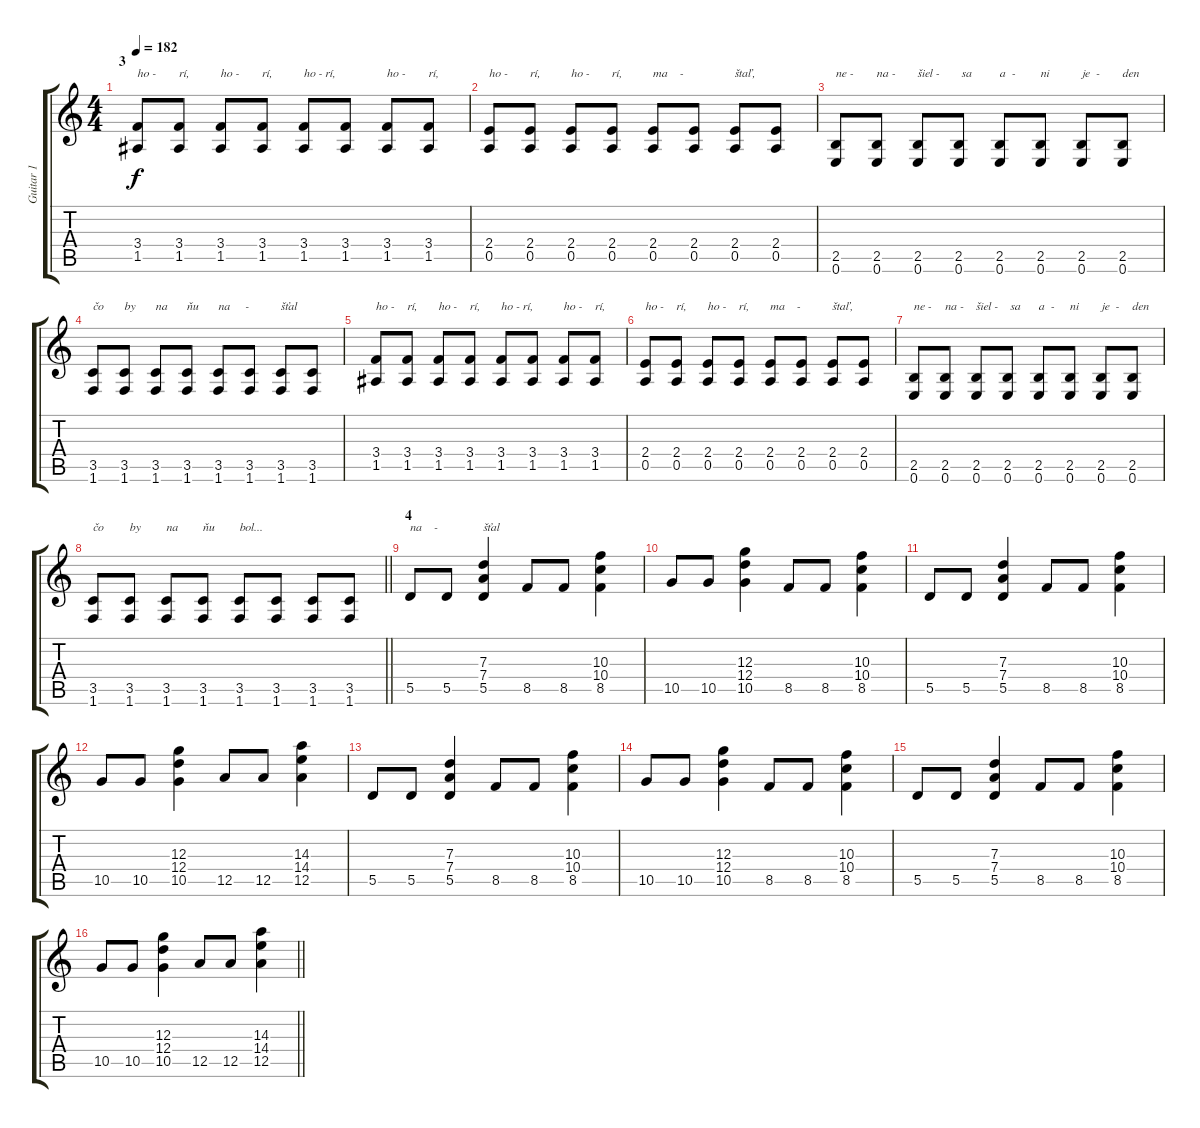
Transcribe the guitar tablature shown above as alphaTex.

\track ("Guitar 1" "Guitar 1") {instrument distortionguitar}
\staff {score tabs}
\tuning (E4 B3 G3 D3 A2 E2) {hide}
\ts (4 4)
\section ("" "3")
\tempo 182
\clef g2
\ks c
(3.4 1.5).8{txt "ho -" dy f} (3.4 1.5).8{txt "rí,"} (3.4 1.5).8{txt "ho -"} (3.4 1.5).8{txt "rí,"} (3.4 1.5).8{txt "ho - rí,"} (3.4 1.5).8 (3.4 1.5).8{txt "ho -"} (3.4 1.5).8{txt "rí,"} |
(2.4 0.5).8{txt "ho -"} (2.4 0.5).8{txt "rí,"} (2.4 0.5).8{txt "ho -"} (2.4 0.5).8{txt "rí,"} (2.4 0.5).8{txt "ma    -"} (2.4 0.5).8 (2.4 0.5).8{txt "štaľ,"} (2.4 0.5).8 |
(2.5 0.6).8{txt "ne -"} (2.5 0.6).8{txt "na -"} (2.5 0.6).8{txt "šiel -"} (2.5 0.6).8{txt " sa"} (2.5 0.6).8{txt "a  -"} (2.5 0.6).8{txt "ni"} (2.5 0.6).8{txt "je  -"} (2.5 0.6).8{txt "den"} |
(3.5 1.6).8{txt "čo"} (3.5 1.6).8{txt "by"} (3.5 1.6).8{txt "na"} (3.5 1.6).8{txt "ňu"} (3.5 1.6).8{txt "na     -"} (3.5 1.6).8 (3.5 1.6).8{txt "šťal"} (3.5 1.6).8 |
(3.4 1.5).8{txt "ho -"} (3.4 1.5).8{txt "rí,"} (3.4 1.5).8{txt "ho -"} (3.4 1.5).8{txt "rí,"} (3.4 1.5).8{txt "ho - rí,"} (3.4 1.5).8 (3.4 1.5).8{txt "ho -"} (3.4 1.5).8{txt "rí,"} |
(2.4 0.5).8{txt "ho -"} (2.4 0.5).8{txt "rí,"} (2.4 0.5).8{txt "ho -"} (2.4 0.5).8{txt "rí,"} (2.4 0.5).8{txt "ma    -"} (2.4 0.5).8 (2.4 0.5).8{txt "štaľ,"} (2.4 0.5).8 |
(2.5 0.6).8{txt "ne -"} (2.5 0.6).8{txt "na -"} (2.5 0.6).8{txt "šiel -"} (2.5 0.6).8{txt " sa"} (2.5 0.6).8{txt "a  -"} (2.5 0.6).8{txt "ni"} (2.5 0.6).8{txt "je  -"} (2.5 0.6).8{txt "den"} |
\barLineRight lightlight
(3.5 1.6).8{txt "čo"} (3.5 1.6).8{txt "by"} (3.5 1.6).8{txt "na"} (3.5 1.6).8{txt "ňu"} (3.5 1.6).8{txt "bol..."} (3.5 1.6).8 (3.5 1.6).8 (3.5 1.6).8 |
\section ("" "4")
5.5.8{txt "na    -"} 5.5.8 (7.3 7.4 5.5).4{txt "šťal"} 8.5.8 8.5.8 (10.3 10.4 8.5).4 |
10.5.8 10.5.8 (12.3 12.4 10.5).4 8.5.8 8.5.8 (10.3 10.4 8.5).4 |
5.5.8 5.5.8 (7.3 7.4 5.5).4 8.5.8 8.5.8 (10.3 10.4 8.5).4 |
10.5.8 10.5.8 (12.3 12.4 10.5).4 12.5.8 12.5.8 (14.3 14.4 12.5).4 |
5.5.8 5.5.8 (7.3 7.4 5.5).4 8.5.8 8.5.8 (10.3 10.4 8.5).4 |
10.5.8 10.5.8 (12.3 12.4 10.5).4 8.5.8 8.5.8 (10.3 10.4 8.5).4 |
5.5.8 5.5.8 (7.3 7.4 5.5).4 8.5.8 8.5.8 (10.3 10.4 8.5).4 |
\barLineRight lightlight
10.5.8 10.5.8 (12.3 12.4 10.5).4 12.5.8 12.5.8 (14.3 14.4 12.5).4
